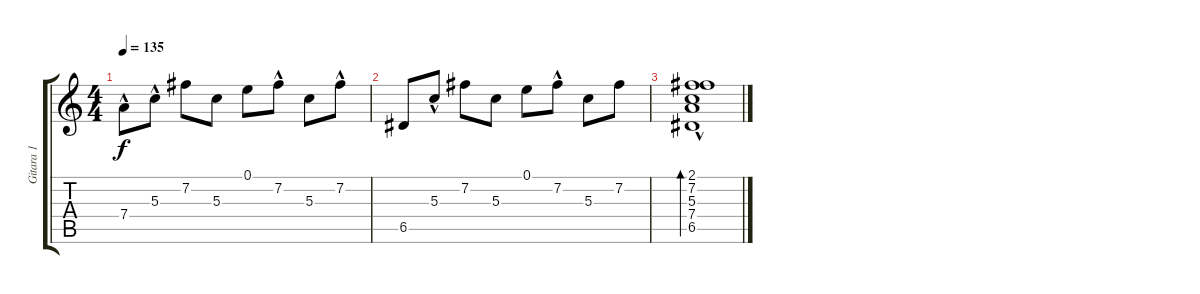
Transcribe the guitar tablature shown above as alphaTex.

\track ("Gitara 1" "Gitara 1") {instrument acousticguitarsteel}
\staff {score tabs}
\tuning (E4 B3 G3 D3 A2 E2) {hide}
\ts (4 4)
\tempo 135
\clef g2
\ks c
7.4{hac}.8{dy f} 5.3{hac}.8 7.2.8 5.3.8 0.1.8 7.2{hac}.8 5.3.8 7.2{hac}.8 |
6.5.8 5.3{hac}.8 7.2.8 5.3.8 0.1.8 7.2{hac}.8 5.3.8 7.2.8 |
(2.1{hac} 7.2{hac} 5.3{hac} 7.4 6.5{hac}).1{bd 480}
